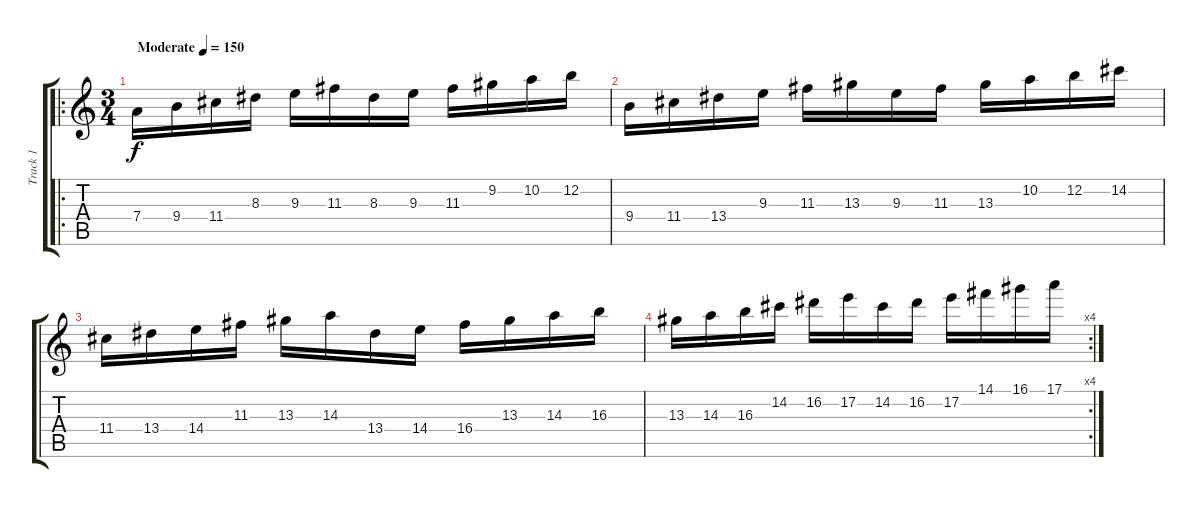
\track ("Track 1" "Track 1") {instrument acousticguitarsteel}
\staff {score tabs}
\tuning (E4 B3 G3 D3 A2 E2) {hide}
\ro
\ts (3 4)
\tempo (150 "Moderate")
\clef g2
\ks c
7.4.16{dy f instrument acousticguitarsteel} 9.4.16 11.4.16 8.3.16 9.3.16 11.3.16 8.3.16 9.3.16 11.3.16 9.2.16 10.2.16 12.2.16 |
9.4.16 11.4.16 13.4.16 9.3.16 11.3.16 13.3.16 9.3.16 11.3.16 13.3.16 10.2.16 12.2.16 14.2.16 |
11.4.16 13.4.16 14.4.16 11.3.16 13.3.16 14.3.16 13.4.16 14.4.16 16.4.16 13.3.16 14.3.16 16.3.16 |
\rc 4
13.3.16 14.3.16 16.3.16 14.2.16 16.2.16 17.2.16 14.2.16 16.2.16 17.2.16 14.1.16 16.1.16 17.1.16
